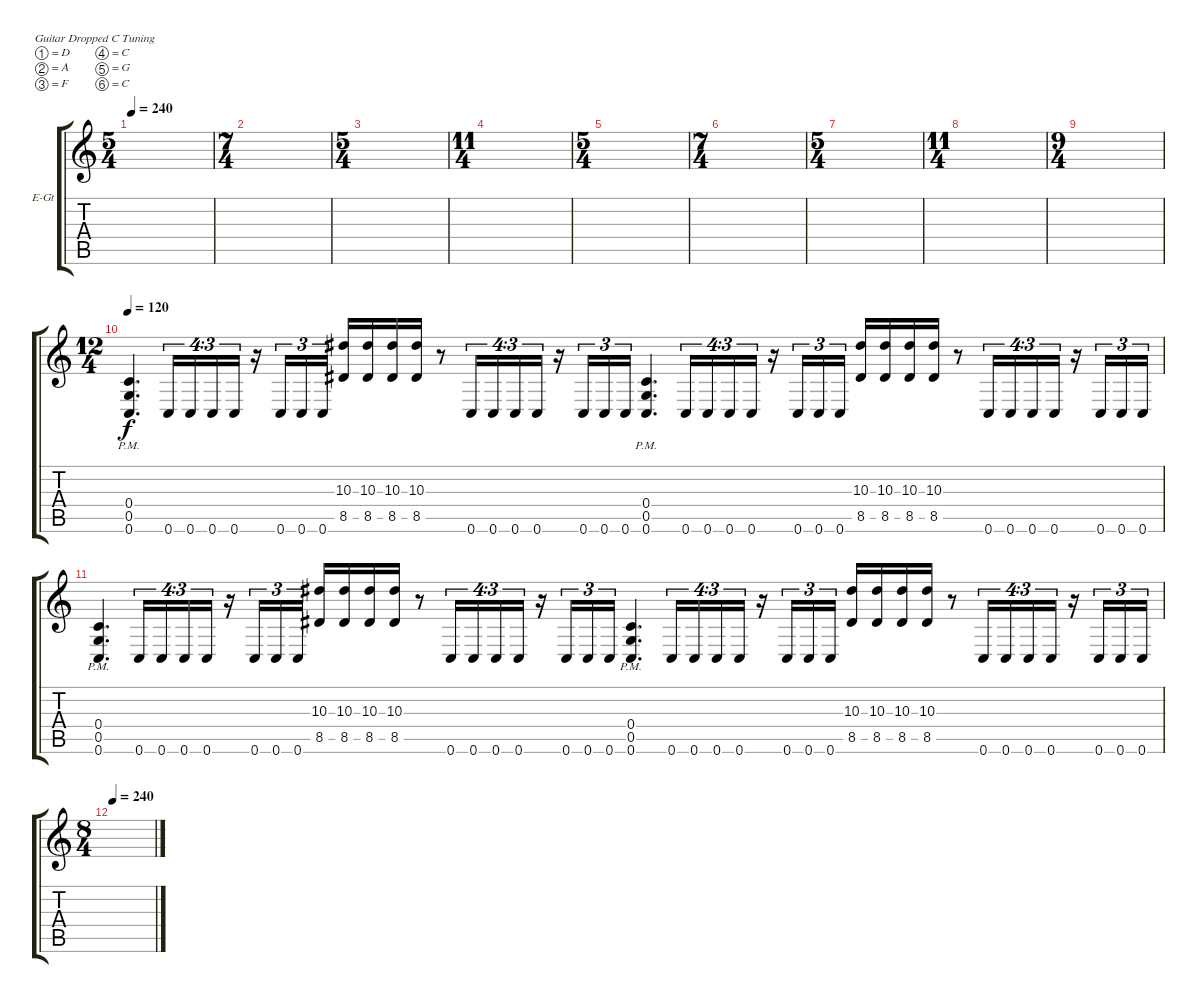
\defaultSystemsLayout 4
\bracketExtendMode groupsimilarinstruments
\firstSystemTrackNameOrientation horizontal
\otherSystemsTrackNameOrientation horizontal
\track ("Backing Guitar" "E-Gt") {instrument distortionguitar}
\staff {score tabs}
\tuning (D4 A3 F3 C3 G2 C2)
\ts (5 4)
\tempo 240
\clef g2
\scale
0.333333
\ks c
|
\ts (7 4)
\scale
0.333333 |
\ts (5 4)
\scale
0.333333 |
\ts (11 4)
\scale
0.333333 |
\ts (5 4)
\scale
0.333333 |
\ts (7 4)
\scale
0.333333 |
\ts (5 4)
\scale
0.333333 |
\ts (11 4)
\scale
0.333333 |
\ts (9 4)
\scale
0.333333 |
\ts (12 4)
\tempo 120
(0.6{pm} 0.5{pm} 0.4{pm}).4{d} 0.6.16{tu (4 3)} 0.6.16{tu (4 3)} 0.6.16{tu (4 3)} 0.6.16{tu (4 3)} r.16 0.6.16{tu (3 2)} 0.6.16{tu (3 2)} 0.6.16{tu (3 2)} (8.5 10.3).16 (8.5 10.3).16 (8.5 10.3).16 (8.5 10.3).16 r.8 0.6.16{tu (4 3)} 0.6.16{tu (4 3)} 0.6.16{tu (4 3)} 0.6.16{tu (4 3)} r.16 0.6.16{tu (3 2)} 0.6.16{tu (3 2)} 0.6.16{tu (3 2)} (0.6{pm} 0.5{pm} 0.4{pm}).4{d} 0.6.16{tu (4 3)} 0.6.16{tu (4 3)} 0.6.16{tu (4 3)} 0.6.16{tu (4 3)} r.16 0.6.16{tu (3 2)} 0.6.16{tu (3 2)} 0.6.16{tu (3 2)} (8.5 10.3).16 (8.5 10.3).16 (8.5 10.3).16 (8.5 10.3).16 r.8 0.6.16{tu (4 3)} 0.6.16{tu (4 3)} 0.6.16{tu (4 3)} 0.6.16{tu (4 3)} r.16 0.6.16{tu (3 2)} 0.6.16{tu (3 2)} 0.6.16{tu (3 2)} |
(0.6{pm} 0.5{pm} 0.4{pm}).4{d} 0.6.16{tu (4 3)} 0.6.16{tu (4 3)} 0.6.16{tu (4 3)} 0.6.16{tu (4 3)} r.16 0.6.16{tu (3 2)} 0.6.16{tu (3 2)} 0.6.16{tu (3 2)} (8.5 10.3).16 (8.5 10.3).16 (8.5 10.3).16 (8.5 10.3).16 r.8 0.6.16{tu (4 3)} 0.6.16{tu (4 3)} 0.6.16{tu (4 3)} 0.6.16{tu (4 3)} r.16 0.6.16{tu (3 2)} 0.6.16{tu (3 2)} 0.6.16{tu (3 2)} (0.6{pm} 0.5{pm} 0.4{pm}).4{d} 0.6.16{tu (4 3)} 0.6.16{tu (4 3)} 0.6.16{tu (4 3)} 0.6.16{tu (4 3)} r.16 0.6.16{tu (3 2)} 0.6.16{tu (3 2)} 0.6.16{tu (3 2)} (8.5 10.3).16 (8.5 10.3).16 (8.5 10.3).16 (8.5 10.3).16 r.8 0.6.16{tu (4 3)} 0.6.16{tu (4 3)} 0.6.16{tu (4 3)} 0.6.16{tu (4 3)} r.16 0.6.16{tu (3 2)} 0.6.16{tu (3 2)} 0.6.16{tu (3 2)} |
\ts (8 4)
\tempo 240
